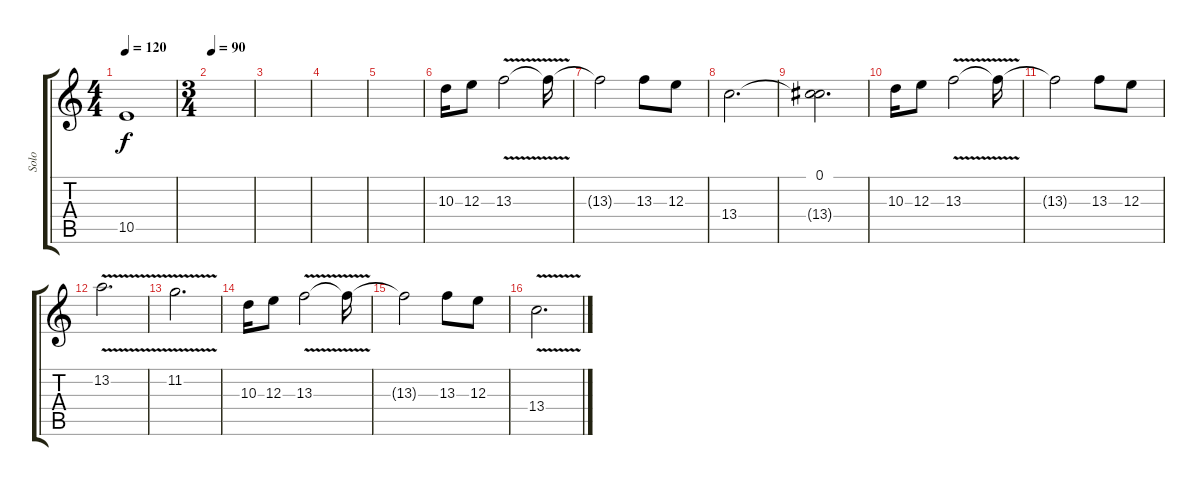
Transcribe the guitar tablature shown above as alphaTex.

\track ("Solo" "Solo") {instrument acousticguitarsteel}
\staff {score tabs}
\tuning (Db4 Ab3 E3 B2 Gb2 Db2) {hide}
\ts (4 4)
\tempo 120
\clef g2
\ks c
10.5.1{dy f} |
\ts (3 4)
\tempo 90
|
|
|
|
10.3.16{instrument distortionguitar} 12.3.8 13.3{v}.2 13.3{t}.16 |
13.3{t}.2 13.3.8 12.3.8 |
13.4.2{d} |
(0.1 13.4{t}).2{d} |
10.3.16 12.3.8 13.3{v}.2 13.3{t}.16 |
13.3{t}.2 13.3.8 12.3.8 |
13.2{v}.2{d} |
11.2{v}.2{d} |
10.3.16 12.3.8 13.3{v}.2 13.3{t}.16 |
13.3{t}.2 13.3.8 12.3.8 |
13.4{v}.2{d}
